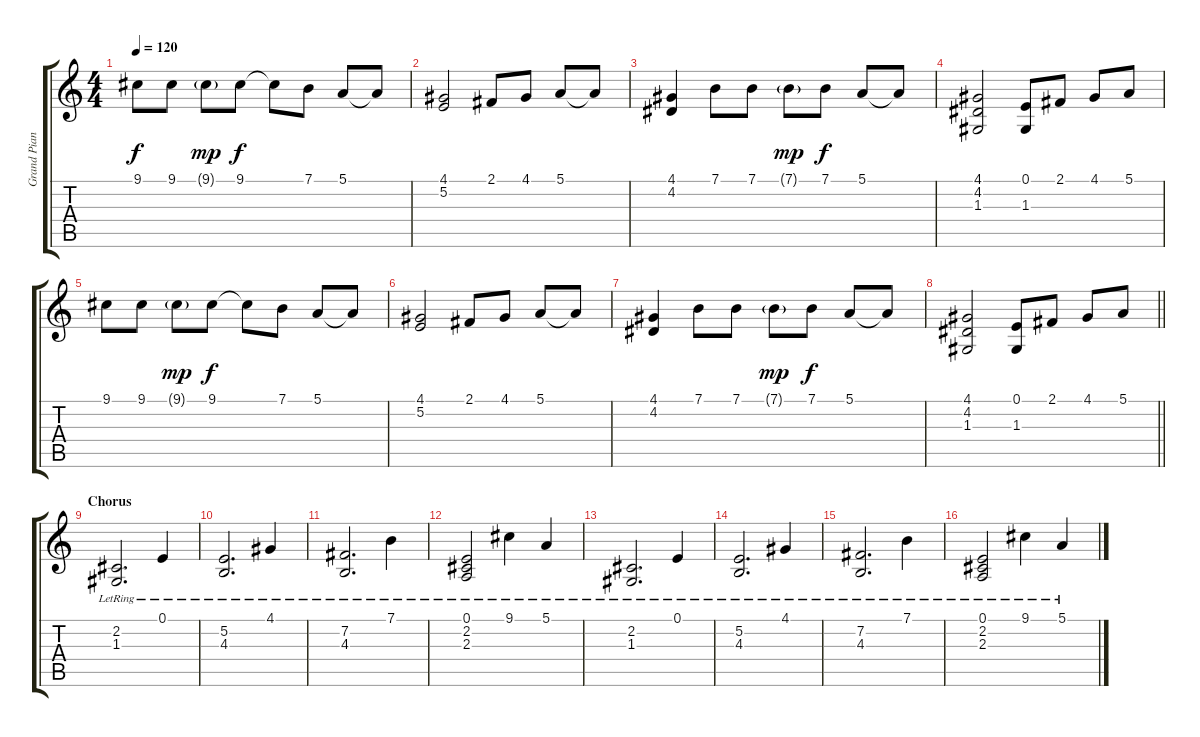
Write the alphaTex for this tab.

\track ("Grand Piano" "Grand Pian") {instrument acousticgrandpiano}
\staff {score tabs}
\tuning (E4 B3 G3 D3 A2 E2) {hide}
\ts (4 4)
\tempo 120
\clef g2
\ks c
9.1.8{dy f} 9.1.8 9.1{g}.8{dy mp} 9.1.8{dy f} 9.1{t}.8 7.1.8 5.1.8 5.1{t}.8 |
(4.1 5.2).2 2.1.8 4.1.8 5.1.8 5.1{t}.8 |
(4.1 4.2).4 7.1.8 7.1.8 7.1{g}.8{dy mp} 7.1.8{dy f} 5.1.8 5.1{t}.8 |
(4.1 4.2 1.3).2 (0.1 1.3).8 2.1.8 4.1.8 5.1.8 |
9.1.8 9.1.8 9.1{g}.8{dy mp} 9.1.8{dy f} 9.1{t}.8 7.1.8 5.1.8 5.1{t}.8 |
(4.1 5.2).2 2.1.8 4.1.8 5.1.8 5.1{t}.8 |
(4.1 4.2).4 7.1.8 7.1.8 7.1{g}.8{dy mp} 7.1.8{dy f} 5.1.8 5.1{t}.8 |
\barLineRight lightlight
(4.1 4.2 1.3).2 (0.1 1.3).8 2.1.8 4.1.8 5.1.8 |
\section ("" "Chorus")
(2.2{lr} 1.3{lr}).2{d} 0.1{lr}.4 |
(5.2{lr} 4.3{lr}).2{d} 4.1{lr}.4 |
(7.2{lr} 4.3{lr}).2{d} 7.1{lr}.4 |
(0.1{lr} 2.2{lr} 2.3{lr}).2 9.1{lr}.4 5.1{lr}.4 |
(2.2{lr} 1.3{lr}).2{d} 0.1{lr}.4 |
(5.2{lr} 4.3{lr}).2{d} 4.1{lr}.4 |
(7.2{lr} 4.3{lr}).2{d} 7.1{lr}.4 |
(0.1{lr} 2.2{lr} 2.3{lr}).2 9.1{lr}.4 5.1{lr}.4
